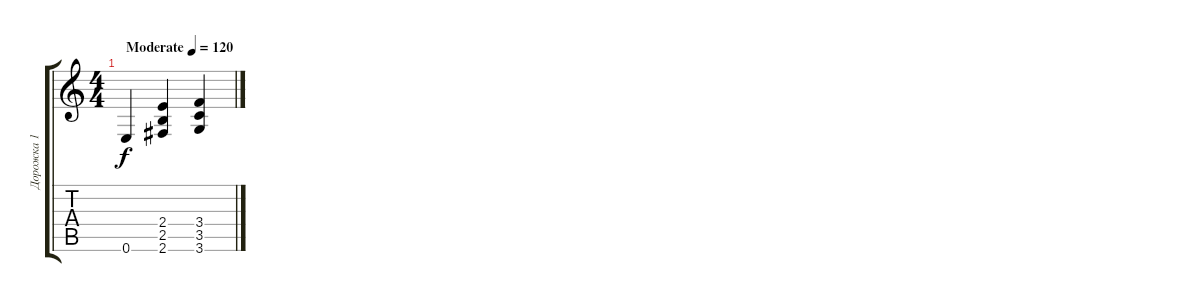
\track ("Дорожка 1" "Дорожка 1") {instrument acousticguitarsteel}
\staff {score tabs}
\tuning (E4 B3 G3 D3 A2 E2) {hide}
\ts (4 4)
\tempo (120 "Moderate")
\clef g2
\ks c
0.6.4{dy f instrument acousticguitarsteel} (2.4 2.5 2.6).4 (3.4 3.5 3.6).4
